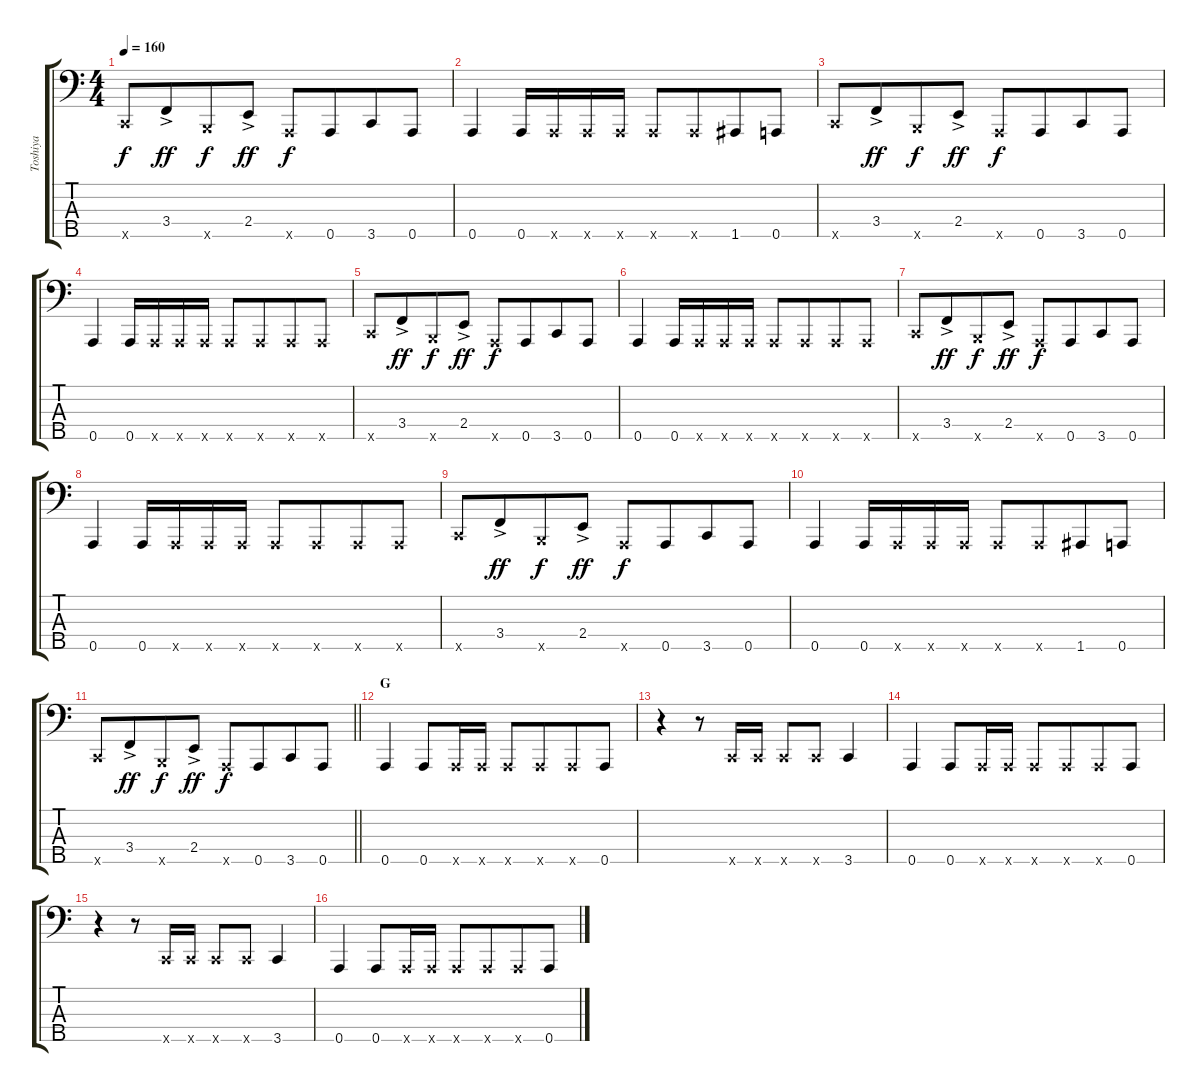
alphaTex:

\track ("Toshiya" "Toshiya") {instrument slapbass1}
\staff {score tabs}
\tuning (G2 D2 A1 D1 A0) {hide}
\ts (4 4)
\tempo 160
\clef f4
\ks c
3.5{x}.8{dy f} 3.4{ac}.8{dy ff beam merge} 2.5{x}.8{dy f} 2.4{ac}.8{dy ff} 0.5{x}.8{dy f} 0.5.8{beam merge} 3.5.8{beam merge} 0.5.8 |
0.5.4 0.5.16 0.5{x}.16 0.5{x}.16 0.5{x}.16 0.5{x}.8 0.5{x}.8{beam merge} 1.5.8{beam merge} 0.5.8 |
3.5{x}.8 3.4{ac}.8{dy ff beam merge} 2.5{x}.8{dy f} 2.4{ac}.8{dy ff} 0.5{x}.8{dy f} 0.5.8{beam merge} 3.5.8{beam merge} 0.5.8 |
0.5.4 0.5.16 0.5{x}.16 0.5{x}.16 0.5{x}.16 0.5{x}.8 0.5{x}.8{beam merge} 0.5{x}.8{beam merge} 0.5{x}.8 |
3.5{x}.8 3.4{ac}.8{dy ff beam merge} 2.5{x}.8{dy f} 2.4{ac}.8{dy ff} 0.5{x}.8{dy f} 0.5.8{beam merge} 3.5.8{beam merge} 0.5.8 |
0.5.4 0.5.16 0.5{x}.16 0.5{x}.16 0.5{x}.16 0.5{x}.8 0.5{x}.8{beam merge} 0.5{x}.8{beam merge} 0.5{x}.8 |
3.5{x}.8 3.4{ac}.8{dy ff beam merge} 2.5{x}.8{dy f} 2.4{ac}.8{dy ff} 0.5{x}.8{dy f} 0.5.8{beam merge} 3.5.8{beam merge} 0.5.8 |
0.5.4 0.5.16 0.5{x}.16 0.5{x}.16 0.5{x}.16 0.5{x}.8 0.5{x}.8{beam merge} 0.5{x}.8{beam merge} 0.5{x}.8 |
3.5{x}.8 3.4{ac}.8{dy ff beam merge} 2.5{x}.8{dy f} 2.4{ac}.8{dy ff} 0.5{x}.8{dy f} 0.5.8{beam merge} 3.5.8{beam merge} 0.5.8 |
0.5.4 0.5.16 0.5{x}.16 0.5{x}.16 0.5{x}.16 0.5{x}.8 0.5{x}.8{beam merge} 1.5.8{beam merge} 0.5.8 |
\barLineRight lightlight
3.5{x}.8 3.4{ac}.8{dy ff beam merge} 2.5{x}.8{dy f} 2.4{ac}.8{dy ff} 0.5{x}.8{dy f} 0.5.8{beam merge} 3.5.8{beam merge} 0.5.8 |
\section ("" "G")
0.5.4 0.5.8 0.5{x}.16 0.5{x}.16 0.5{x}.8 0.5{x}.8{beam merge} 0.5{x}.8{beam merge} 0.5.8 |
r.4 r.8{beam merge} 3.5{x}.16 3.5{x}.16 3.5{x}.8 3.5{x}.8 3.5.4 |
0.5.4 0.5.8 0.5{x}.16 0.5{x}.16 0.5{x}.8 0.5{x}.8{beam merge} 0.5{x}.8{beam merge} 0.5.8 |
r.4 r.8{beam merge} 3.5{x}.16 3.5{x}.16 3.5{x}.8 3.5{x}.8 3.5.4 |
0.5.4 0.5.8 0.5{x}.16 0.5{x}.16 0.5{x}.8 0.5{x}.8{beam merge} 0.5{x}.8{beam merge} 0.5.8
